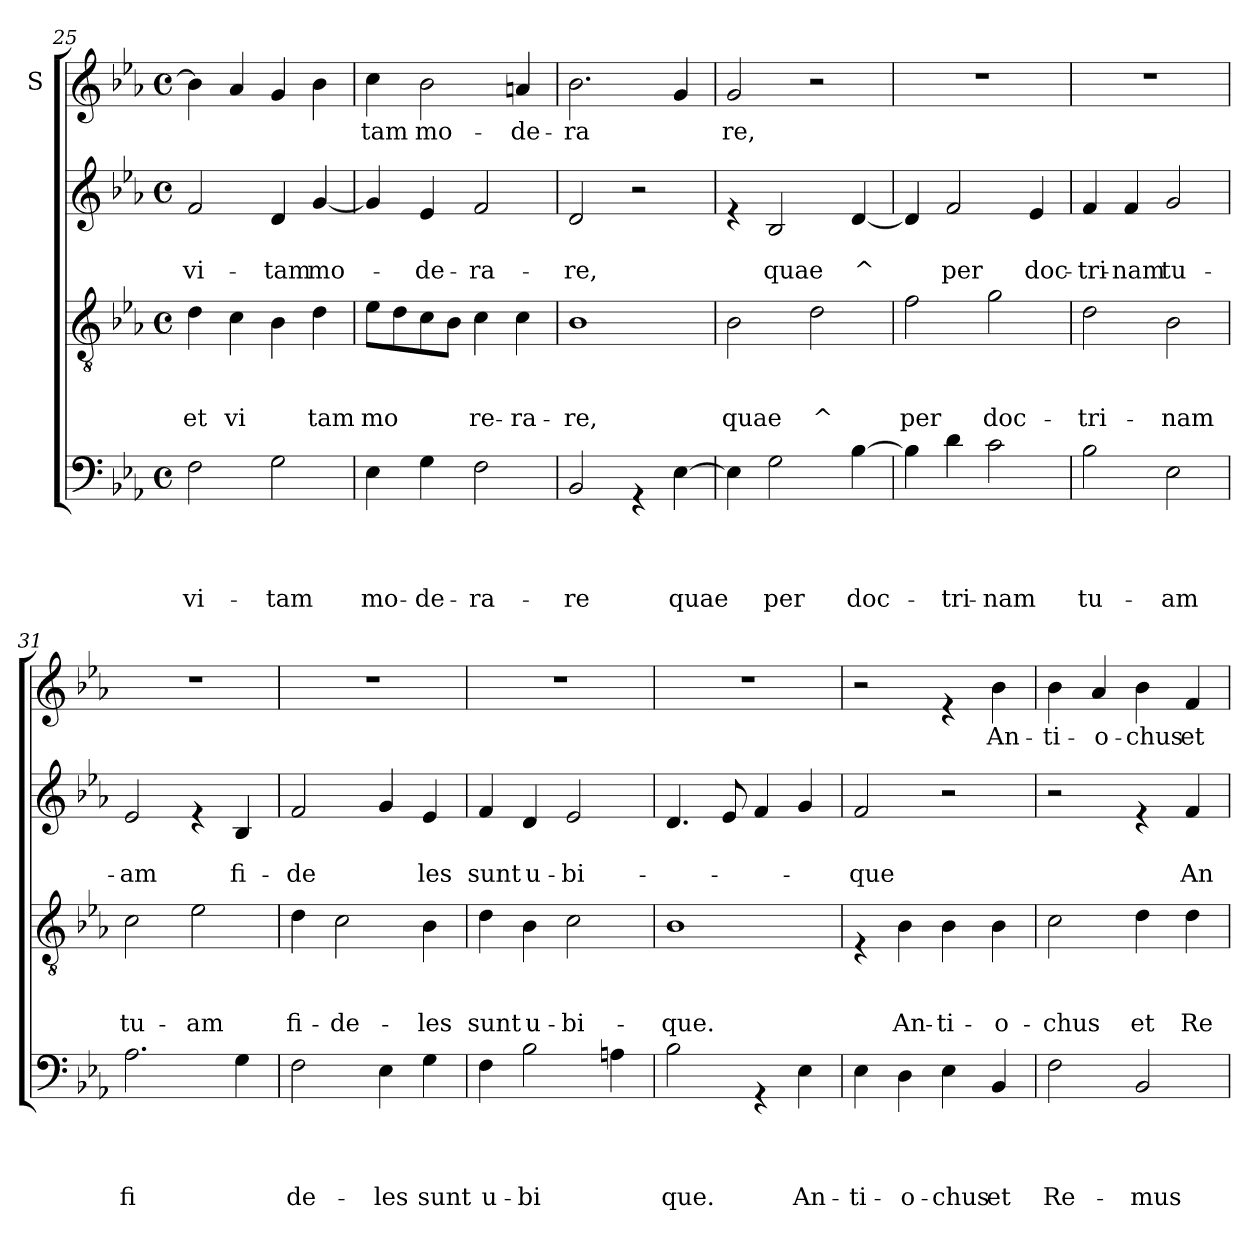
**kern	**text	**text	**text	**text	**kern	**text	**text	**text	**kern	**text	**text	**kern	**text
*part4	*part4	*part4	*part4	*part4	*part3	*part3	*part3	*part3	*part2	*part2	*part2	*part1	*part1
*staff4	*staff4	*staff4	*staff4	*staff4	*staff3	*staff3	*staff3	*staff3	*staff2	*staff2	*staff2	*staff1	*staff1
*	*	*	*	*	*	*	*	*	*	*	*	*I"S	*
*clefF4	*	*	*	*	*clefGv2	*	*	*	*clefG2	*	*	*clefG2	*
*k[b-e-a-]	*	*	*	*	*k[b-e-a-]	*	*	*	*k[b-e-a-]	*	*	*k[b-e-a-]	*
*E-:	*	*	*	*	*E-:	*	*	*	*E-:	*	*	*E-:	*
*M4/4	*	*	*	*	*M4/4	*	*	*	*M4/4	*	*	*M4/4	*
*met(c)	*	*	*	*	*met(c)	*	*	*	*met(c)	*	*	*met(c)	*
=25	=25	=25	=25	=25	=25	=25	=25	=25	=25	=25	=25	=25	=25
!	!	!	!	!LO:LY:b	!	!	!	!LO:LY:b	!	!	!LO:LY:b	!	!
2F\	.	.	.	vi-	4d\	.	.	et	2f/	.	vi-	4b-\]	.
!	!	!	!	!	!	!	!	!LO:LY:b	!	!	!	!	!
.	.	.	.	.	4c\	.	.	vi	.	.	.	4a-/	.
!	!	!	!	!LO:LY:b	!	!	!	!	!	!	!LO:LY:b	!	!
2G\	.	.	.	-tam	4B-\	.	.	.	4d/	.	-tam	4g/	.
!	!	!	!	!	!	!	!	!LO:LY:b	!	!	!LO:LY:b	!	!
.	.	.	.	.	4d\	.	.	tam	[<4g/	.	mo-	4b-\	.
=26	=26	=26	=26	=26	=26	=26	=26	=26	=26	=26	=26	=26	=26
!	!	!	!	!LO:LY:b	!	!	!	!LO:LY:b	!	!	!	!	!LO:LY:b
4E-\	.	.	.	mo-	8e-\L	.	.	mo	4g/]	.	.	4cc\	tam
.	.	.	.	.	8d\	.	.	.	.	.	.	.	.
!	!	!	!	!LO:LY:b	!	!	!	!	!	!	!LO:LY:b	!	!LO:LY:b
4G\	.	.	.	-de-	8c\	.	.	.	4e-/	.	-de-	2b-\	mo-
.	.	.	.	.	8B-\J	.	.	.	.	.	.	.	.
!	!	!	!	!LO:LY:b	!	!	!	!LO:LY:b	!	!	!LO:LY:b	!	!
2F\	.	.	.	-ra-	4c\	.	.	re-	2f/	.	-ra-	.	.
!	!	!	!	!	!	!	!	!LO:LY:b	!	!	!	!	!LO:LY:b
.	.	.	.	.	4c\	.	.	-ra-	.	.	.	4an/	-de-
!!LO:LB:g=z
=27	=27	=27	=27	=27	=27	=27	=27	=27	=27	=27	=27	=27	=27
!	!	!	!	!LO:LY:b	!	!	!	!LO:LY:b	!	!	!LO:LY:b	!	!LO:LY:b
2BB-/	.	.	.	-re	1B-	.	.	-re,	2d/	.	-re,	2.b-\	-ra
4rGG	.	.	.	.	.	.	.	.	2r	.	.	.	.
!	!	!	!	!LO:LY:b	!	!	!	!	!	!	!	!	!
[>4E-\	.	.	.	quae	.	.	.	.	.	.	.	4g/	.
=28	=28	=28	=28	=28	=28	=28	=28	=28	=28	=28	=28	=28	=28
!	!	!	!	!	!	!	!	!LO:LY:b	!	!	!	!	!LO:LY:b
4E-\]	.	.	.	.	2B-\	.	.	quae	4re	.	.	2g/	re,
!	!	!	!	!LO:LY:b	!	!	!	!	!	!	!LO:LY:b	!	!
2G\	.	.	.	per	.	.	.	.	2B-/	.	quae	.	.
!	!	!	!	!	!	!	!	!LO:LY:b	!	!	!	!	!
.	.	.	.	.	2d\	.	.	^	.	.	.	2r	.
!	!	!	!	!LO:LY:b	!	!	!	!	!	!	!LO:LY:b	!	!
[>4B-\	.	.	.	doc-	.	.	.	.	[<4d/	.	^	.	.
=29	=29	=29	=29	=29	=29	=29	=29	=29	=29	=29	=29	=29	=29
!	!	!	!	!	!	!	!	!LO:LY:b	!	!	!	!	!
4B-\]	.	.	.	.	2f\	.	.	per	4d/]	.	.	1r	.
!	!	!	!	!LO:LY:b	!	!	!	!	!	!	!LO:LY:b	!	!
4d\	.	.	.	-tri-	.	.	.	.	2f/	.	per	.	.
!	!	!	!	!LO:LY:b	!	!	!	!LO:LY:b	!	!	!	!	!
2c\	.	.	.	-nam	2g\	.	.	doc-	.	.	.	.	.
!	!	!	!	!	!	!	!	!	!	!	!LO:LY:b	!	!
.	.	.	.	.	.	.	.	.	4e-/	.	doc-	.	.
=30	=30	=30	=30	=30	=30	=30	=30	=30	=30	=30	=30	=30	=30
!	!	!	!	!LO:LY:b	!	!	!	!LO:LY:b	!	!	!LO:LY:b	!	!
2B-\	.	.	.	tu-	2d\	.	.	-tri-	4f/	.	-tri-	1r	.
!	!	!	!	!	!	!	!	!	!	!	!LO:LY:b	!	!
.	.	.	.	.	.	.	.	.	4f/	.	-nam	.	.
!	!	!	!	!LO:LY:b	!	!	!	!LO:LY:b	!	!	!LO:LY:b	!	!
2E-\	.	.	.	-am	2B-\	.	.	-nam	2g/	.	tu-	.	.
=31	=31	=31	=31	=31	=31	=31	=31	=31	=31	=31	=31	=31	=31
!	!	!	!	!LO:LY:b	!	!	!	!LO:LY:b	!	!	!LO:LY:b	!	!
2.A-\	.	.	.	fi	2c\	.	.	tu-	2e-/	.	-am	1r	.
!	!	!	!	!	!	!	!	!LO:LY:b	!	!	!	!	!
.	.	.	.	.	2e-\	.	.	-am	4re	.	.	.	.
!	!	!	!	!	!	!	!	!	!	!	!LO:LY:b	!	!
4G\	.	.	.	.	.	.	.	.	4B-/	.	fi-	.	.
!!LO:LB:g=z
=32	=32	=32	=32	=32	=32	=32	=32	=32	=32	=32	=32	=32	=32
!	!	!	!	!LO:LY:b	!	!	!	!LO:LY:b	!	!	!LO:LY:b	!	!
2F\	.	.	.	de-	4d\	.	.	fi-	2f/	.	-de	1r	.
!	!	!	!	!	!	!	!	!LO:LY:b	!	!	!	!	!
.	.	.	.	.	2c\	.	.	-de-	.	.	.	.	.
!	!	!	!	!LO:LY:b	!	!	!	!	!	!	!	!	!
4E-\	.	.	.	-les	.	.	.	.	4g/	.	.	.	.
!	!	!	!	!LO:LY:b	!	!	!	!LO:LY:b	!	!	!LO:LY:b	!	!
4G\	.	.	.	sunt	4B-\	.	.	-les	4e-/	.	les	.	.
=33	=33	=33	=33	=33	=33	=33	=33	=33	=33	=33	=33	=33	=33
!	!	!	!	!LO:LY:b	!	!	!	!LO:LY:b	!	!	!LO:LY:b	!	!
4F\	.	.	.	u-	4d\	.	.	sunt	4f/	.	sunt	1r	.
!	!	!	!	!LO:LY:b	!	!	!	!LO:LY:b	!	!	!LO:LY:b	!	!
2B-\	.	.	.	-bi	4B-\	.	.	u-	4d/	.	u-	.	.
!	!	!	!	!	!	!	!	!LO:LY:b	!	!	!LO:LY:b	!	!
.	.	.	.	.	2c\	.	.	-bi-	2e-/	.	-bi-	.	.
4An\	.	.	.	.	.	.	.	.	.	.	.	.	.
=34	=34	=34	=34	=34	=34	=34	=34	=34	=34	=34	=34	=34	=34
!	!	!	!	!LO:LY:b	!	!	!	!LO:LY:b	!	!	!	!	!
2B-\	.	.	.	que.	1B-	.	.	-que.	4.d/	.	.	1r	.
.	.	.	.	.	.	.	.	.	8e-/	.	.	.	.
4rGG	.	.	.	.	.	.	.	.	4f/	.	.	.	.
!	!	!	!	!LO:LY:b	!	!	!	!	!	!	!	!	!
4E-\	.	.	.	An-	.	.	.	.	4g/	.	.	.	.
=35	=35	=35	=35	=35	=35	=35	=35	=35	=35	=35	=35	=35	=35
!	!	!	!	!LO:LY:b	!	!	!	!	!	!	!LO:LY:b	!	!
4E-\	.	.	.	-ti-	4rE	.	.	.	2f/	.	-que	2r	.
!	!	!	!	!LO:LY:b	!	!	!	!LO:LY:b	!	!	!	!	!
4D\	.	.	.	-o-	4B-\	.	.	An-	.	.	.	.	.
!	!	!	!	!LO:LY:b	!	!	!	!LO:LY:b	!	!	!	!	!
4E-\	.	.	.	-chus	4B-\	.	.	-ti-	2r	.	.	4re	.
!	!	!	!	!LO:LY:b	!	!	!	!LO:LY:b	!	!	!	!	!LO:LY:b
4BB-/	.	.	.	et	4B-\	.	.	-o-	.	.	.	4b-\	An-
=36	=36	=36	=36	=36	=36	=36	=36	=36	=36	=36	=36	=36	=36
!	!	!	!	!LO:LY:b	!	!	!	!LO:LY:b	!	!	!	!	!LO:LY:b
2F\	.	.	.	Re-	2c\	.	.	-chus	2r	.	.	4b-\	-ti-
!	!	!	!	!	!	!	!	!	!	!	!	!	!LO:LY:b
.	.	.	.	.	.	.	.	.	.	.	.	4a-/	-o-
!	!	!	!	!LO:LY:b	!	!	!	!LO:LY:b	!	!	!	!	!LO:LY:b
2BB-/	.	.	.	-mus	4d\	.	.	et	4re	.	.	4b-\	-chus
!	!	!	!	!	!	!	!	!LO:LY:b	!	!	!LO:LY:b	!	!LO:LY:b
.	.	.	.	.	4d\	.	.	Re-	4f/	.	An-	4f/	et
=	=	=	=	=	=	=	=	=	=	=	=	=	=
*-	*-	*-	*-	*-	*-	*-	*-	*-	*-	*-	*-	*-	*-
